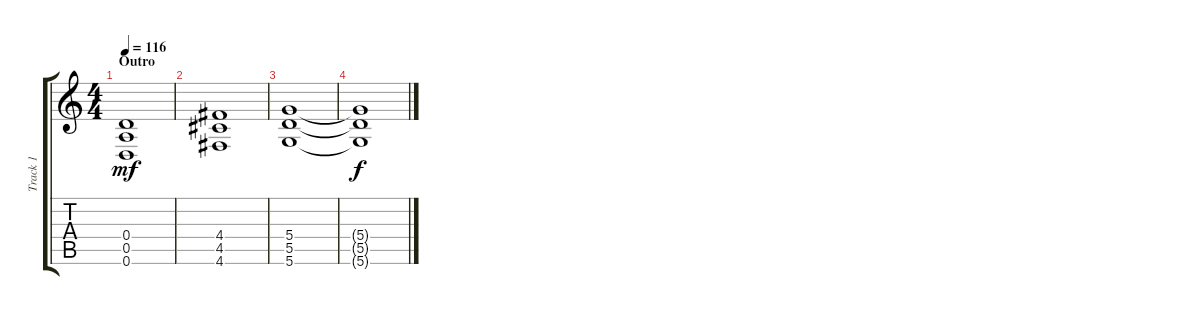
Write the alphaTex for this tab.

\track ("Track 1" "Track 1") {instrument overdrivenguitar}
\staff {score tabs}
\tuning (E4 B3 G3 D3 A2 D2) {hide}
\ts (4 4)
\section ("" "Outro")
\tempo 116
\clef g2
\ks c
(0.4 0.5 0.6).1{dy mf} |
(4.4 4.5 4.6).1 |
(5.4 5.5 5.6).1 |
(5.4{t} 5.5{t} 5.6{t}).1{dy f}
